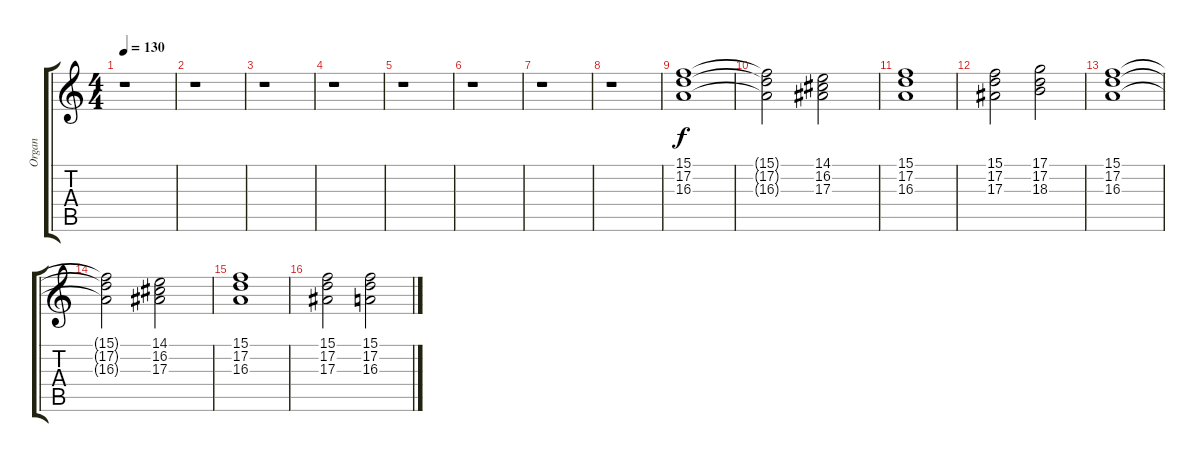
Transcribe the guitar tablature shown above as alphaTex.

\track ("Organ" "Organ") {instrument churchorgan}
\staff {score tabs}
\tuning (D4 A3 F3 C3 G2 D2) {hide}
\ts (4 4)
\tempo 130
\clef g2
\ks c
r.1{dy f} |
r.1 |
r.1 |
r.1 |
r.1 |
r.1 |
r.1 |
r.1 |
(15.1 17.2 16.3).1 |
(15.1{t} 17.2{t} 16.3{t}).2 (14.1 16.2 17.3).2 |
(15.1 17.2 16.3).1 |
(15.1 17.2 17.3).2 (17.1 17.2 18.3).2 |
(15.1 17.2 16.3).1 |
(15.1{t} 17.2{t} 16.3{t}).2 (14.1 16.2 17.3).2 |
(15.1 17.2 16.3).1 |
(15.1 17.2 17.3).2 (15.1 17.2 16.3).2
